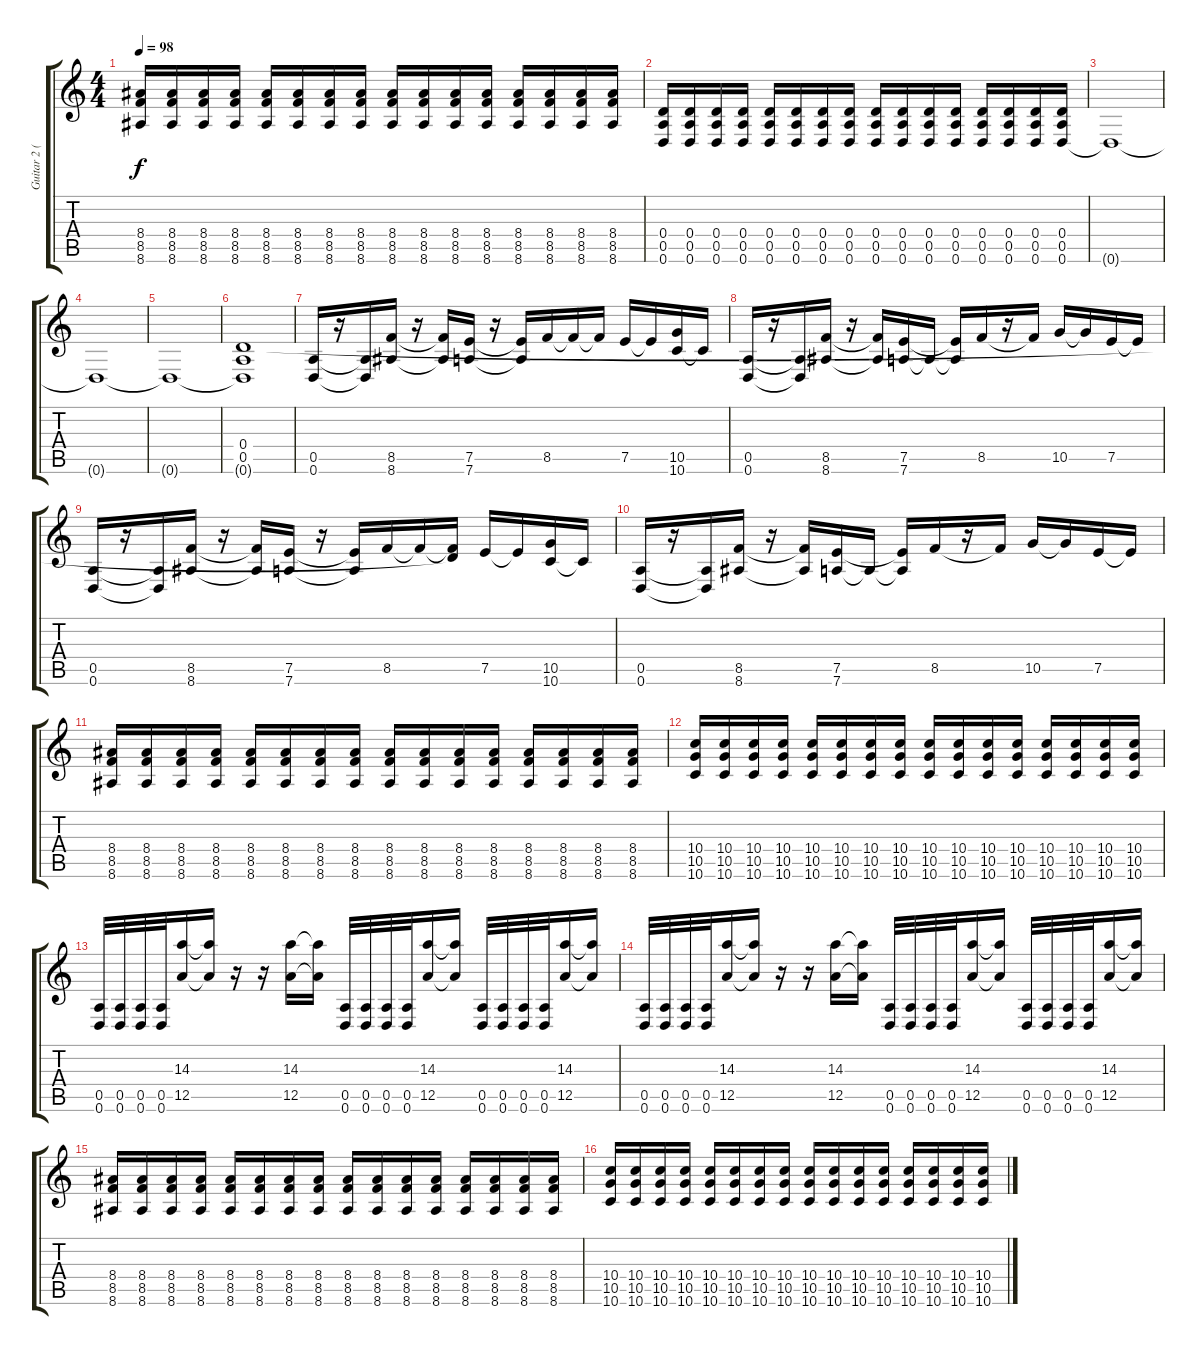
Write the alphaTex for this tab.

\track ("Guitar 2 (dave)" "Guitar 2 (") {instrument distortionguitar}
\staff {score tabs}
\tuning (E4 B3 G3 D3 A2 D2) {hide}
\ts (4 4)
\tempo 98
\clef g2
\ks c
(8.4 8.5 8.6).16{dy f} (8.4 8.5 8.6).16 (8.4 8.5 8.6).16 (8.4 8.5 8.6).16 (8.4 8.5 8.6).16 (8.4 8.5 8.6).16 (8.4 8.5 8.6).16 (8.4 8.5 8.6).16 (8.4 8.5 8.6).16 (8.4 8.5 8.6).16 (8.4 8.5 8.6).16 (8.4 8.5 8.6).16 (8.4 8.5 8.6).16 (8.4 8.5 8.6).16 (8.4 8.5 8.6).16 (8.4 8.5 8.6).16 |
(0.4 0.5 0.6).16 (0.4 0.5 0.6).16 (0.4 0.5 0.6).16 (0.4 0.5 0.6).16 (0.4 0.5 0.6).16 (0.4 0.5 0.6).16 (0.4 0.5 0.6).16 (0.4 0.5 0.6).16 (0.4 0.5 0.6).16 (0.4 0.5 0.6).16 (0.4 0.5 0.6).16 (0.4 0.5 0.6).16 (0.4 0.5 0.6).16 (0.4 0.5 0.6).16 (0.4 0.5 0.6).16 (0.4 0.5 0.6).16 |
0.6{t}.1 |
0.6{t}.1 |
0.6{t}.1 |
(0.4 0.5 0.6{t}).1 |
(0.5 0.6).16 r.16 (0.5{t} 0.6{t}).16 (8.5 8.6).16 r.16 (8.5{t} 8.6{t}).16 (7.5 7.6).16 r.16 (7.5{t} 7.6{t}).16 8.5.16 8.5{t}.16 8.5{t}.16 7.5.16 7.5{t}.16 (10.5 10.6).16 10.6{t}.16 |
(0.5 0.6).16 r.16 (0.5{t} 0.6{t}).16 (8.5 8.6).16 r.16 (8.5{t} 8.6{t}).16 (7.5 7.6).16 7.6{t}.16 (7.5{t} 7.6{t}).16 8.5.16 r.16 8.5{t}.16 10.5.16 10.5{t}.16 7.5.16 7.5{t}.16 |
(0.5 0.6).16 r.16 (0.5{t} 0.6{t}).16 (8.5 8.6).16 r.16 (8.5{t} 8.6{t}).16 (7.5 7.6).16 r.16 (7.5{t} 7.6{t}).16 8.5.16 8.5{t}.16 (0.4{t} 8.5{t}).16 7.5.16 7.5{t}.16 (10.5 10.6).16 10.6{t}.16 |
(0.5 0.6).16 r.16 (0.5{t} 0.6{t}).16 (8.5 8.6).16 r.16 (8.5{t} 8.6{t}).16 (7.5 7.6).16 7.6{t}.16 (7.5{t} 7.6{t}).16 8.5.16 r.16 8.5{t}.16 10.5.16 10.5{t}.16 7.5.16 7.5{t}.16 |
(8.4 8.5 8.6).16 (8.4 8.5 8.6).16 (8.4 8.5 8.6).16 (8.4 8.5 8.6).16 (8.4 8.5 8.6).16 (8.4 8.5 8.6).16 (8.4 8.5 8.6).16 (8.4 8.5 8.6).16 (8.4 8.5 8.6).16 (8.4 8.5 8.6).16 (8.4 8.5 8.6).16 (8.4 8.5 8.6).16 (8.4 8.5 8.6).16 (8.4 8.5 8.6).16 (8.4 8.5 8.6).16 (8.4 8.5 8.6).16 |
(10.4 10.5 10.6).16 (10.4 10.5 10.6).16 (10.4 10.5 10.6).16 (10.4 10.5 10.6).16 (10.4 10.5 10.6).16 (10.4 10.5 10.6).16 (10.4 10.5 10.6).16 (10.4 10.5 10.6).16 (10.4 10.5 10.6).16 (10.4 10.5 10.6).16 (10.4 10.5 10.6).16 (10.4 10.5 10.6).16 (10.4 10.5 10.6).16 (10.4 10.5 10.6).16 (10.4 10.5 10.6).16 (10.4 10.5 10.6).16 |
(0.5 0.6).32 (0.5 0.6).32 (0.5 0.6).32 (0.5 0.6).32 (14.3 12.5).16 (14.3{t} 12.5{t}).16 r.16 r.16 (14.3 12.5).16 (14.3{t} 12.5{t}).16 (0.5 0.6).32 (0.5 0.6).32 (0.5 0.6).32 (0.5 0.6).32 (14.3 12.5).16 (14.3{t} 12.5{t}).16 (0.5 0.6).32 (0.5 0.6).32 (0.5 0.6).32 (0.5 0.6).32 (14.3 12.5).16 (14.3{t} 12.5{t}).16 |
(0.5 0.6).32 (0.5 0.6).32 (0.5 0.6).32 (0.5 0.6).32 (14.3 12.5).16 (14.3{t} 12.5{t}).16 r.16 r.16 (14.3 12.5).16 (14.3{t} 12.5{t}).16 (0.5 0.6).32 (0.5 0.6).32 (0.5 0.6).32 (0.5 0.6).32 (14.3 12.5).16 (14.3{t} 12.5{t}).16 (0.5 0.6).32 (0.5 0.6).32 (0.5 0.6).32 (0.5 0.6).32 (14.3 12.5).16 (14.3{t} 12.5{t}).16 |
(8.4 8.5 8.6).16 (8.4 8.5 8.6).16 (8.4 8.5 8.6).16 (8.4 8.5 8.6).16 (8.4 8.5 8.6).16 (8.4 8.5 8.6).16 (8.4 8.5 8.6).16 (8.4 8.5 8.6).16 (8.4 8.5 8.6).16 (8.4 8.5 8.6).16 (8.4 8.5 8.6).16 (8.4 8.5 8.6).16 (8.4 8.5 8.6).16 (8.4 8.5 8.6).16 (8.4 8.5 8.6).16 (8.4 8.5 8.6).16 |
(10.4 10.5 10.6).16 (10.4 10.5 10.6).16 (10.4 10.5 10.6).16 (10.4 10.5 10.6).16 (10.4 10.5 10.6).16 (10.4 10.5 10.6).16 (10.4 10.5 10.6).16 (10.4 10.5 10.6).16 (10.4 10.5 10.6).16 (10.4 10.5 10.6).16 (10.4 10.5 10.6).16 (10.4 10.5 10.6).16 (10.4 10.5 10.6).16 (10.4 10.5 10.6).16 (10.4 10.5 10.6).16 (10.4 10.5 10.6).16
